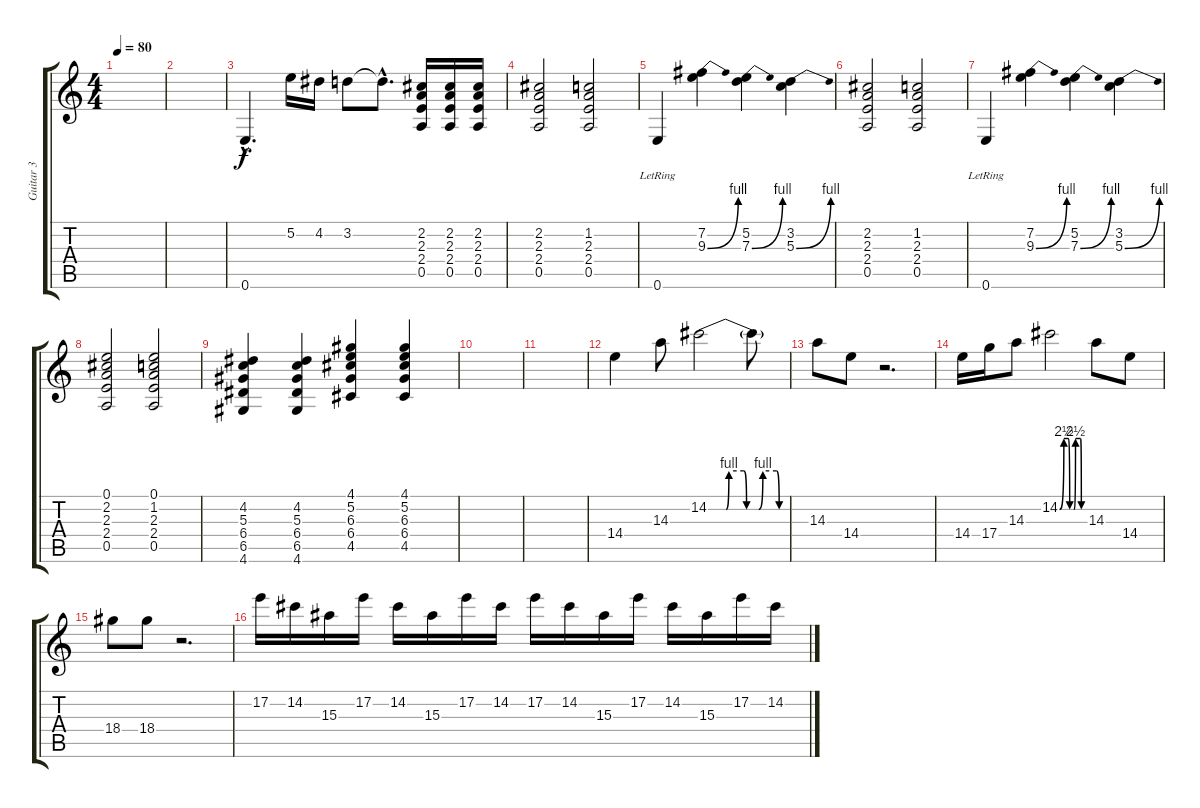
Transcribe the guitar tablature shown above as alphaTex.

\track ("Guitar 3" "Guitar 3") {instrument overdrivenguitar}
\staff {score tabs}
\tuning (E4 B3 G3 D3 A2 E2) {hide}
\ts (4 4)
\tempo 80
\clef g2
\ks c
|
|
0.6{hac}.4{d} 5.2.16 4.2.16 3.2.8 3.2{hac t}.8{d} (2.2 2.3 2.4 0.5).16 (2.2 2.3 2.4 0.5).16 (2.2 2.3 2.4 0.5).16 |
(2.2 2.3 2.4 0.5).2 (1.2 2.3 2.4 0.5).2 |
0.6{lr}.4 (7.2 9.3{be (bend 0 0 60 4)}).4 (5.2 7.3{be (bend 0 0 60 4)}).4 (3.2 5.3{be (bend 0 0 60 4)}).4 |
(2.2 2.3 2.4 0.5).2 (1.2 2.3 2.4 0.5).2 |
0.6{lr}.4 (7.2 9.3{be (bend 0 0 60 4)}).4 (5.2 7.3{be (bend 0 0 60 4)}).4 (3.2 5.3{be (bend 0 0 60 4)}).4 |
(0.1 2.2 2.3 2.4 0.5).2 (0.1 1.2 2.3 2.4 0.5).2 |
(4.2 5.3 6.4 6.5 4.6).4 (4.2 5.3 6.4 6.5 4.6).4 (4.1 5.2 6.3 6.4 4.5).4 (4.1 5.2 6.3 6.4 4.5).4 |
|
|
14.4.4 14.3.8 14.2{be (custom 0 0 13 0 15 4 26 4 28 0 37 0 40 4 50 4 52 0 60 0)}.2 14.2{t}.8 |
14.3.8 14.4.8 r.2{d} |
14.4.16 17.4.16 14.3.8 14.2{be (custom 0 0 10 10 20 10 24 0 34 0 38 10 50 10 52 0 60 0)}.2 14.3.8 14.4.8 |
18.4.8 18.4.8 r.2{d} |
17.2.16 14.2.16 15.3.16 17.2.16 14.2.16 15.3.16 17.2.16 14.2.16 17.2.16 14.2.16 15.3.16 17.2.16 14.2.16 15.3.16 17.2.16 14.2.16
